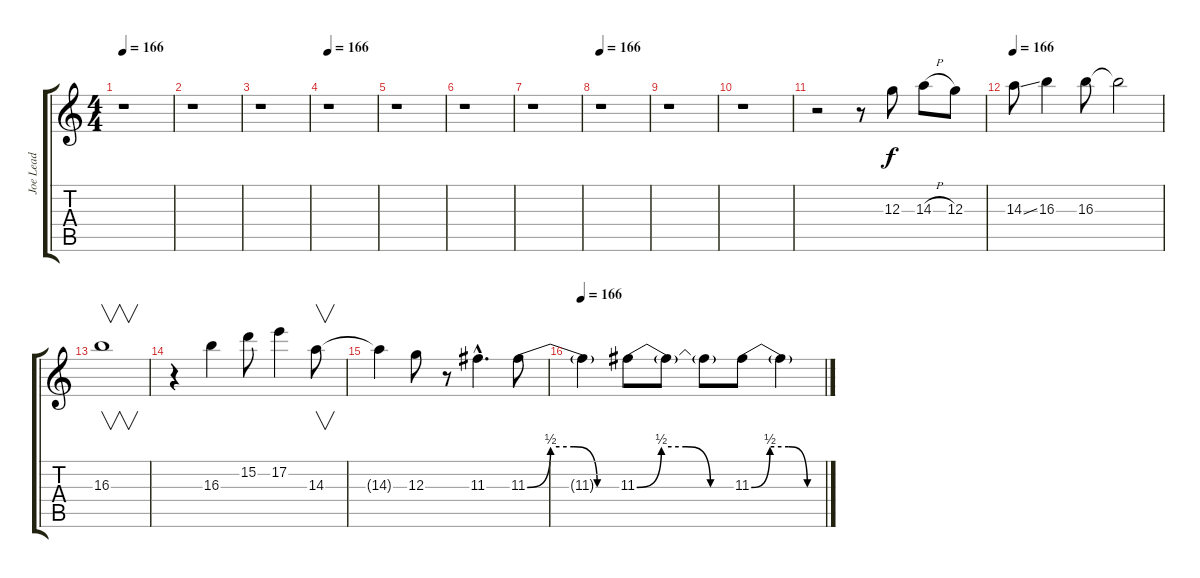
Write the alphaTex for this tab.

\track ("Joe Lead" "Joe Lead") {instrument distortionguitar}
\staff {score tabs}
\tuning (E4 B3 G3 D3 A2 E2) {hide}
\ts (4 4)
\tempo 166
\clef g2
\ks c
r.1{dy f} |
r.1 |
r.1 |
\tempo 166
r.1 |
r.1 |
r.1 |
r.1 |
\tempo 166
r.1 |
r.1 |
r.1 |
r.2{volume 12 instrument distortionguitar} r.8 12.3.8 14.3{h}.8 12.3.8 |
\tempo 166
14.3{ss}.8 16.3.4 16.3.8 16.3{t}.2 |
16.3.1{v} |
r.4 16.3.4 15.2.8 17.2.4 14.3.8{v} |
14.3{t}.4 12.3.8 r.8 11.3{hac}.4{d} 11.3{be (custom 0 0 15 2 30 2 45 0 60 0)}.8 |
\tempo 166
11.3{t}.4 11.3{be (custom 0 0 15 2 30 2 45 0 60 0)}.8 11.3{t}.8 11.3{t}.8 11.3{be (custom 0 0 15 2 30 2 45 0 60 0)}.8 11.3{t}.4
